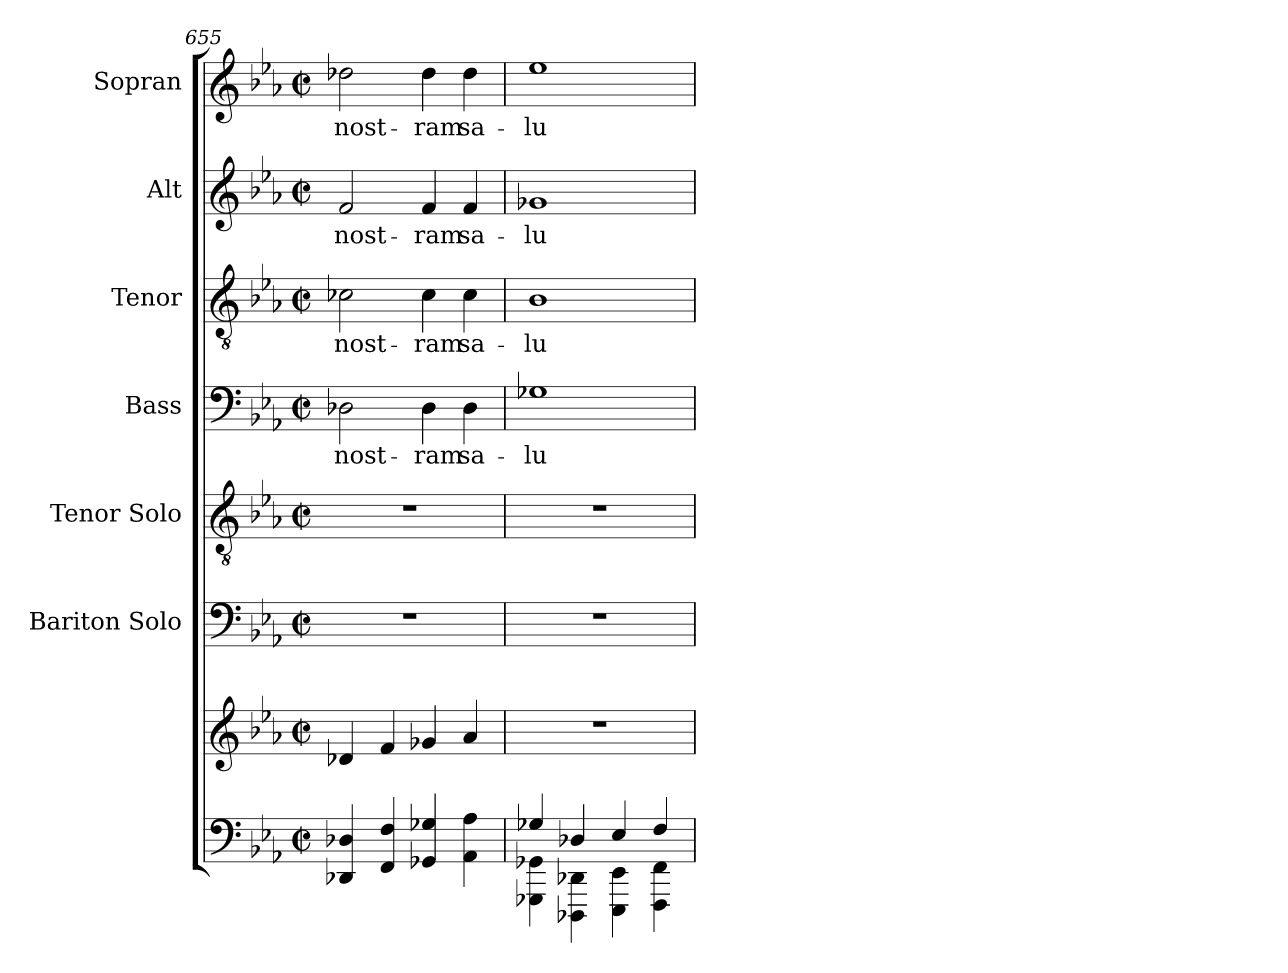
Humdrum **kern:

**kern	**kern	**kern	**kern	**kern	**text	**kern	**text	**kern	**text	**kern	**text
*part7	*part7	*part6	*part5	*part4	*part4	*part3	*part3	*part2	*part2	*part1	*part1
*staff8	*staff7	*staff6	*staff5	*staff4	*staff4	*staff3	*staff3	*staff2	*staff2	*staff1	*staff1
*	*	*I"Bariton Solo	*I"Tenor Solo	*I"Bass	*	*I"Tenor	*	*I"Alt	*	*I"Sopran	*
*	*	*	*	*I'B.	*	*I'T.	*	*I'A.	*	*I'S.	*
*clefF4	*clefG2	*clefF4	*clefGv2	*clefF4	*	*clefGv2	*	*clefG2	*	*clefG2	*
*k[b-e-a-]	*k[b-e-a-]	*k[b-e-a-]	*k[b-e-a-]	*k[b-e-a-]	*	*k[b-e-a-]	*	*k[b-e-a-]	*	*k[b-e-a-]	*
*E-:	*E-:	*E-:	*E-:	*E-:	*	*E-:	*	*E-:	*	*E-:	*
*M2/2	*M2/2	*M2/2	*M2/2	*M2/2	*	*M2/2	*	*M2/2	*	*M2/2	*
*met(c|)	*met(c|)	*met(c|)	*met(c|)	*met(c|)	*	*met(c|)	*	*met(c|)	*	*met(c|)	*
=655	=655	=655	=655	=655	=655	=655	=655	=655	=655	=655	=655
!	!	!	!	!	!LO:LY:b	!	!LO:LY:b	!	!LO:LY:b	!	!LO:LY:b
4DD-X/ 4D-X/	4d-X/	1r	1r	2D-X\	nost-	2c-X\	nost-	2f/	nost-	2dd-X\	nost-
4FF/ 4F/	4f/	.	.	.	.	.	.	.	.	.	.
!	!	!	!	!	!LO:LY:b	!	!LO:LY:b	!	!LO:LY:b	!	!LO:LY:b
4GG-X/ 4G-X/	4g-X/	.	.	4D-\	-ram	4c-\	-ram	4f/	-ram	4dd-\	-ram
!	!	!	!	!	!LO:LY:b	!	!LO:LY:b	!	!LO:LY:b	!	!LO:LY:b
4AA-\ 4A-\	4a-/	.	.	4D-\	sa-	4c-\	sa-	4f/	sa-	4dd-\	sa-
=656	=656	=656	=656	=656	=656	=656	=656	=656	=656	=656	=656
*^	*	*	*	*	*	*	*	*	*	*	*
!	!	!	!	!	!	!LO:LY:b	!	!LO:LY:b	!	!LO:LY:b	!	!LO:LY:b
4G-X/	4GGG-X\ 4GG-X\	1r	1r	1r	1G-X	-lu-	1B-	-lu-	1g-X	-lu-	1ee-	-lu-
4D-X/	4DDD-X\ 4DD-X\	.	.	.	.	.	.	.	.	.	.	.
4E-/	4EEE-\ 4EE-\	.	.	.	.	.	.	.	.	.	.	.
4F/	4FFF\ 4FF\	.	.	.	.	.	.	.	.	.	.	.
*v	*v	*	*	*	*	*	*	*	*	*	*	*
=	=	=	=	=	=	=	=	=	=	=	=
*-	*-	*-	*-	*-	*-	*-	*-	*-	*-	*-	*-
